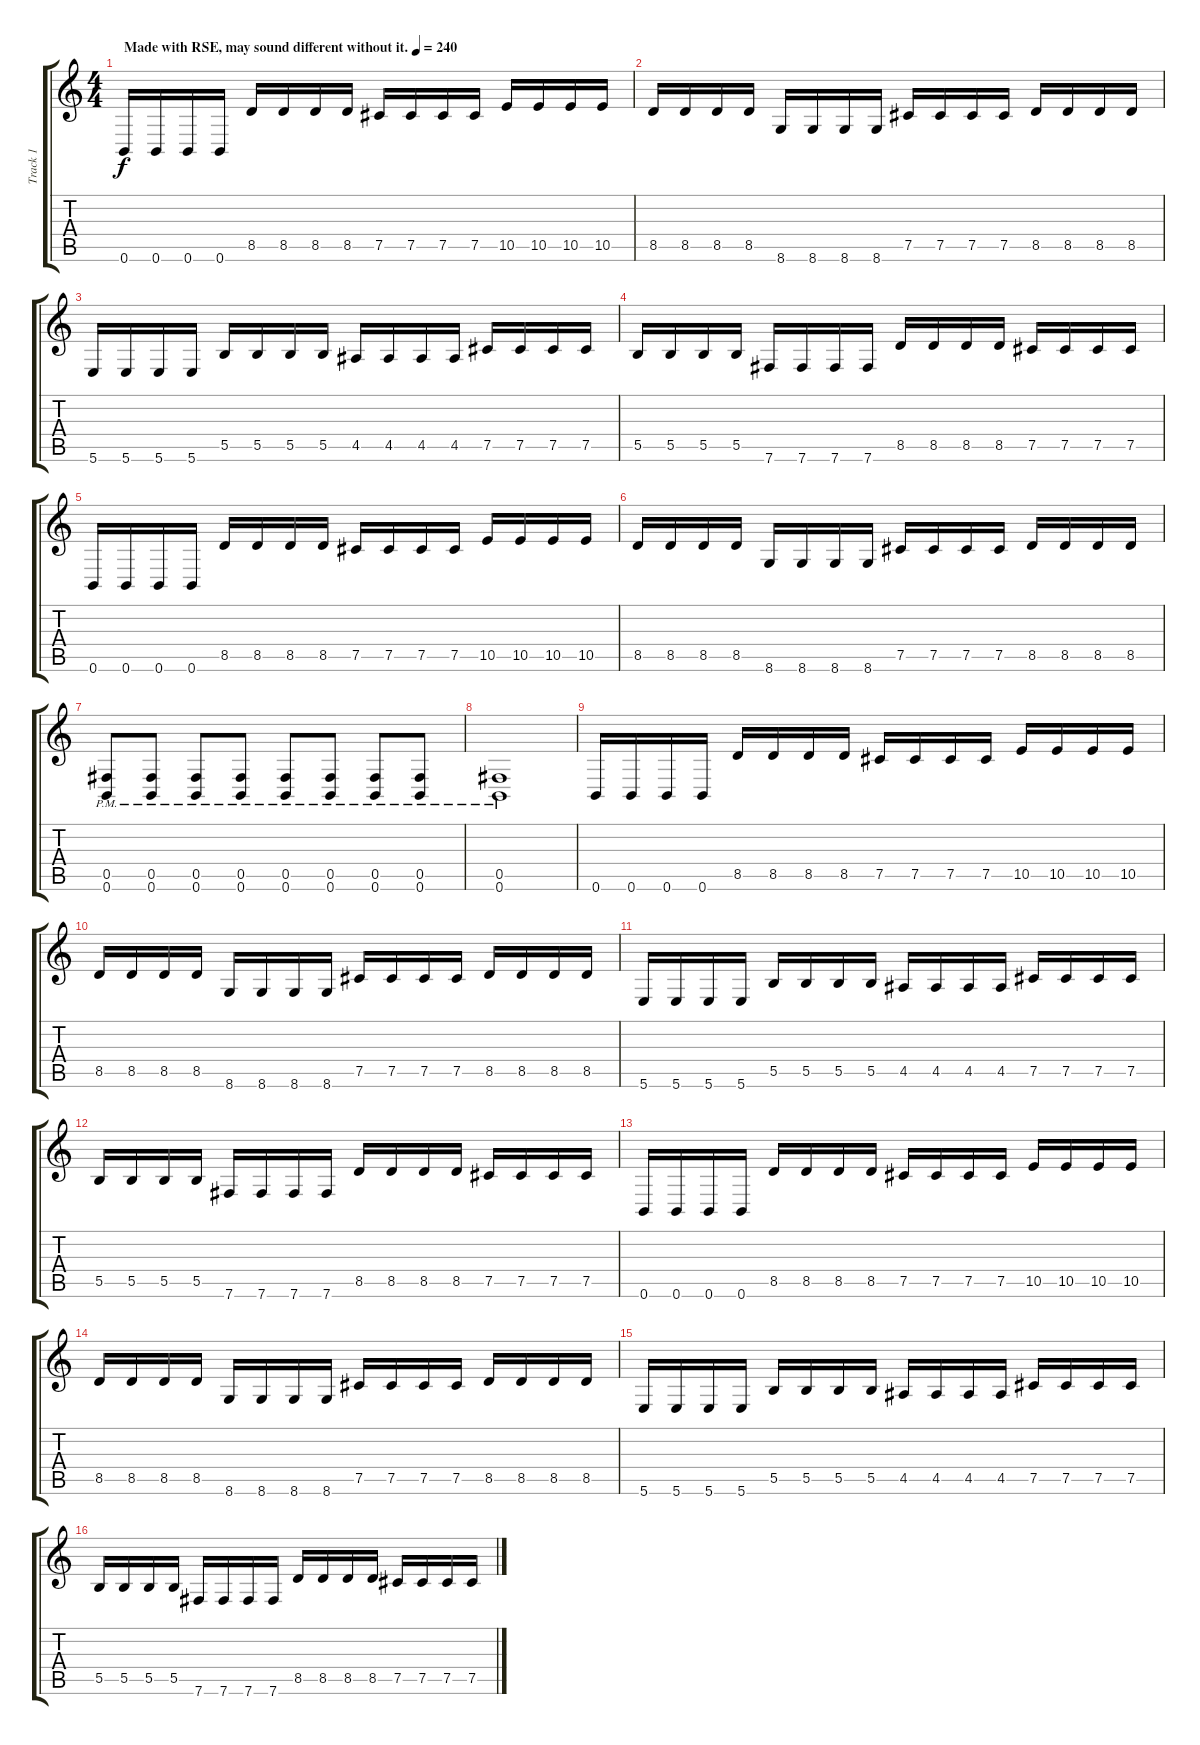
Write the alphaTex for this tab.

\track ("Track 1" "Track 1") {instrument distortionguitar}
\staff {score tabs}
\tuning (Db4 Ab3 E3 B2 Gb2 B1) {hide}
\ts (4 4)
\tempo (240 "Made with RSE, may sound different without it.")
\clef g2
\ks c
0.6.16{dy f instrument distortionguitar} 0.6.16 0.6.16 0.6.16 8.5.16 8.5.16 8.5.16 8.5.16 7.5.16 7.5.16 7.5.16 7.5.16 10.5.16 10.5.16 10.5.16 10.5.16 |
8.5.16 8.5.16 8.5.16 8.5.16 8.6.16 8.6.16 8.6.16 8.6.16 7.5.16 7.5.16 7.5.16 7.5.16 8.5.16 8.5.16 8.5.16 8.5.16 |
5.6.16 5.6.16 5.6.16 5.6.16 5.5.16 5.5.16 5.5.16 5.5.16 4.5.16 4.5.16 4.5.16 4.5.16 7.5.16 7.5.16 7.5.16 7.5.16 |
5.5.16 5.5.16 5.5.16 5.5.16 7.6.16 7.6.16 7.6.16 7.6.16 8.5.16 8.5.16 8.5.16 8.5.16 7.5.16 7.5.16 7.5.16 7.5.16 |
0.6.16 0.6.16 0.6.16 0.6.16 8.5.16 8.5.16 8.5.16 8.5.16 7.5.16 7.5.16 7.5.16 7.5.16 10.5.16 10.5.16 10.5.16 10.5.16 |
8.5.16 8.5.16 8.5.16 8.5.16 8.6.16 8.6.16 8.6.16 8.6.16 7.5.16 7.5.16 7.5.16 7.5.16 8.5.16 8.5.16 8.5.16 8.5.16 |
(0.5{pm} 0.6{pm}).8 (0.5{pm} 0.6{pm}).8 (0.5{pm} 0.6{pm}).8 (0.5{pm} 0.6{pm}).8 (0.5{pm} 0.6{pm}).8 (0.5{pm} 0.6{pm}).8 (0.5{pm} 0.6{pm}).8 (0.5{pm} 0.6{pm}).8 |
(0.5{pm} 0.6{pm}).1 |
0.6.16 0.6.16 0.6.16 0.6.16 8.5.16 8.5.16 8.5.16 8.5.16 7.5.16 7.5.16 7.5.16 7.5.16 10.5.16 10.5.16 10.5.16 10.5.16 |
8.5.16 8.5.16 8.5.16 8.5.16 8.6.16 8.6.16 8.6.16 8.6.16 7.5.16 7.5.16 7.5.16 7.5.16 8.5.16 8.5.16 8.5.16 8.5.16 |
5.6.16 5.6.16 5.6.16 5.6.16 5.5.16 5.5.16 5.5.16 5.5.16 4.5.16 4.5.16 4.5.16 4.5.16 7.5.16 7.5.16 7.5.16 7.5.16 |
5.5.16 5.5.16 5.5.16 5.5.16 7.6.16 7.6.16 7.6.16 7.6.16 8.5.16 8.5.16 8.5.16 8.5.16 7.5.16 7.5.16 7.5.16 7.5.16 |
0.6.16 0.6.16 0.6.16 0.6.16 8.5.16 8.5.16 8.5.16 8.5.16 7.5.16 7.5.16 7.5.16 7.5.16 10.5.16 10.5.16 10.5.16 10.5.16 |
8.5.16 8.5.16 8.5.16 8.5.16 8.6.16 8.6.16 8.6.16 8.6.16 7.5.16 7.5.16 7.5.16 7.5.16 8.5.16 8.5.16 8.5.16 8.5.16 |
5.6.16 5.6.16 5.6.16 5.6.16 5.5.16 5.5.16 5.5.16 5.5.16 4.5.16 4.5.16 4.5.16 4.5.16 7.5.16 7.5.16 7.5.16 7.5.16 |
5.5.16 5.5.16 5.5.16 5.5.16 7.6.16 7.6.16 7.6.16 7.6.16 8.5.16 8.5.16 8.5.16 8.5.16 7.5.16 7.5.16 7.5.16 7.5.16
